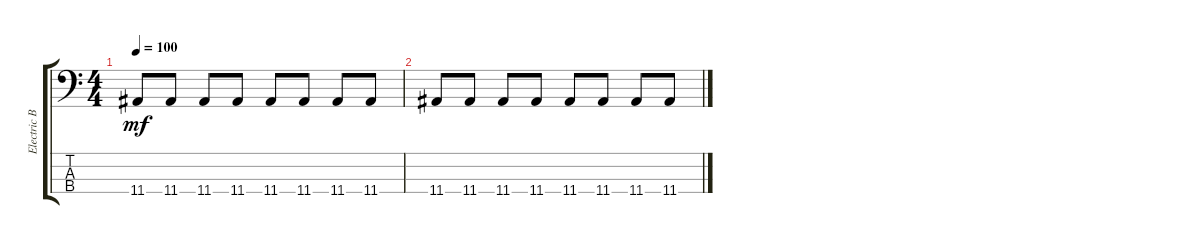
\track ("Electric Bass" "Electric B") {instrument electricbassfinger}
\staff {score tabs}
\tuning (G2 B1 Gb1 B0) {hide}
\ts (4 4)
\tempo 100
\clef f4
\ks c
11.4.8{dy mf} 11.4.8 11.4.8 11.4.8 11.4.8 11.4.8 11.4.8 11.4.8 |
11.4.8 11.4.8 11.4.8 11.4.8 11.4.8 11.4.8 11.4.8 11.4.8
